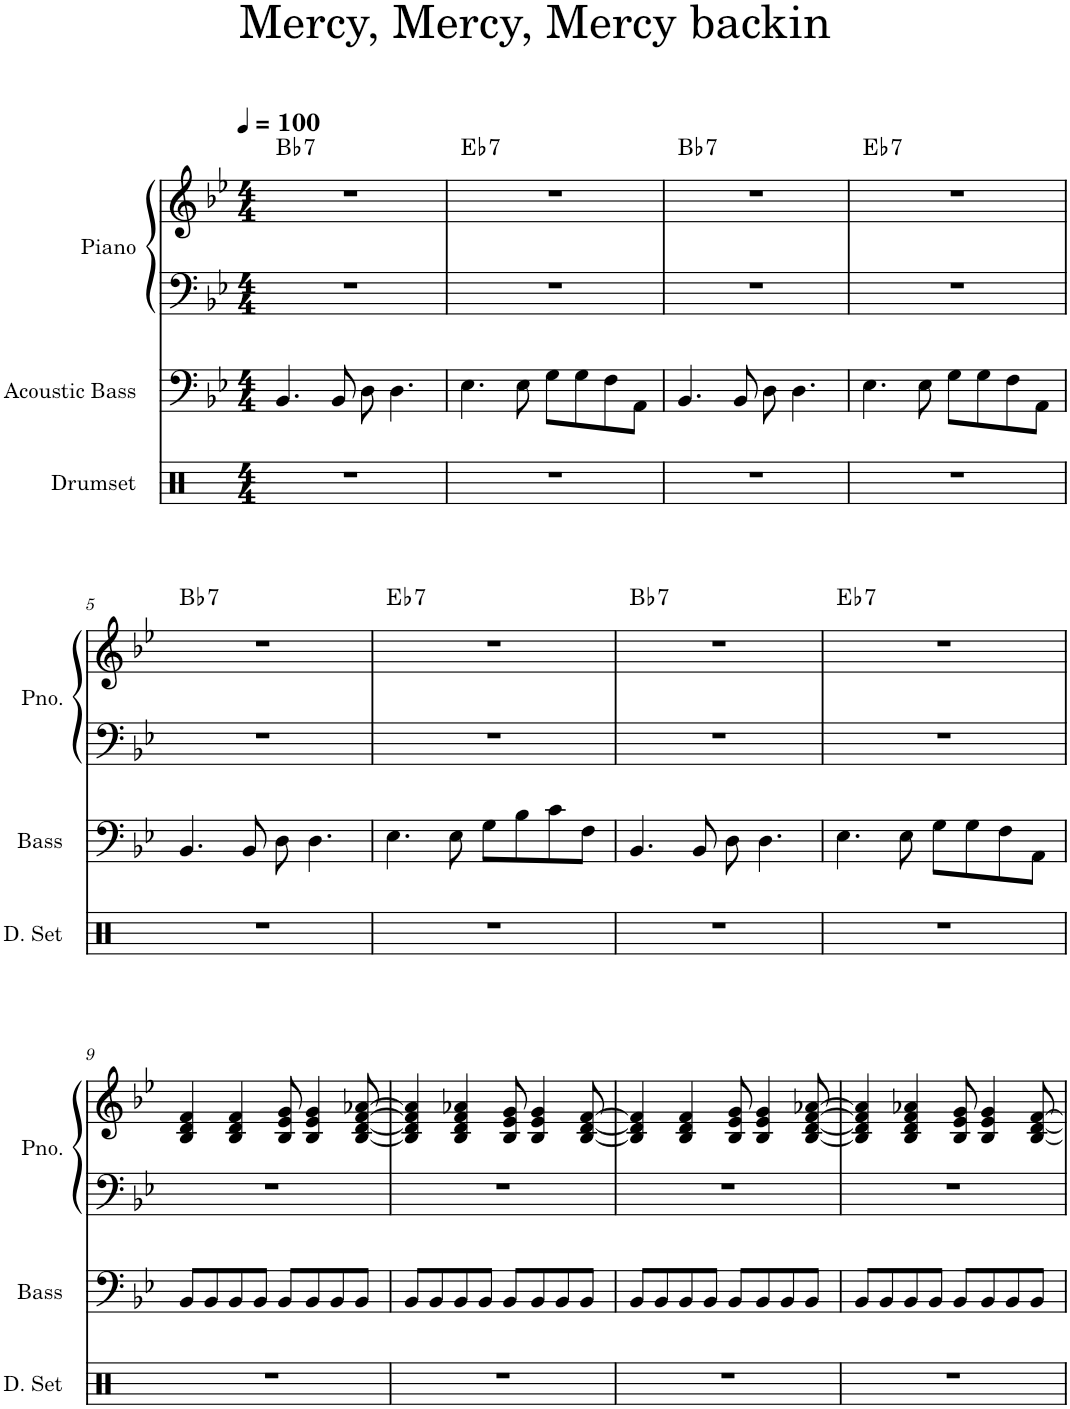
**kern	**kern	**kern	**kern	**harte
*part3	*part2	*part1	*part1	*part1
*staff4	*staff3	*staff2	*staff1	*
*I"Drumset	*I"Acoustic Bass	*I"Piano	*	*
*I'D. Set	*I'Bass	*I'Pno.	*	*
*clefX	*clefF4	*clefF4	*clefG2	*
*	*Trd7c12	*	*	*
*k[]	*k[b-e-]	*k[b-e-]	*k[b-e-]	*
*M4/4	*M4/4	*M4/4	*M4/4	*
*MM100	*MM100	*MM100	*MM100	*
=1	=1	=1	=1	=1
!	!	!	!	!LO:H:kt=7
1r	4.BB-/	1r	1r	Bb:7
.	8BB-/	.	.	.
.	8D\	.	.	.
.	4.D\	.	.	.
=2	=2	=2	=2	=2
!	!	!	!	!LO:H:kt=7
1r	4.E-\	1r	1r	Eb:7
.	8E-\	.	.	.
.	8G\L	.	.	.
.	8G\	.	.	.
.	8F\	.	.	.
.	8AA\J	.	.	.
=3	=3	=3	=3	=3
!	!	!	!	!LO:H:kt=7
1r	4.BB-/	1r	1r	Bb:7
.	8BB-/	.	.	.
.	8D\	.	.	.
.	4.D\	.	.	.
=4	=4	=4	=4	=4
!	!	!	!	!LO:H:kt=7
1r	4.E-\	1r	1r	Eb:7
.	8E-\	.	.	.
.	8G\L	.	.	.
.	8G\	.	.	.
.	8F\	.	.	.
.	8AA\J	.	.	.
!!LO:LB:g=z
=5	=5	=5	=5	=5
!	!	!	!	!LO:H:kt=7
1r	4.BB-/	1r	1r	Bb:7
.	8BB-/	.	.	.
.	8D\	.	.	.
.	4.D\	.	.	.
=6	=6	=6	=6	=6
!	!	!	!	!LO:H:kt=7
1r	4.E-\	1r	1r	Eb:7
.	8E-\	.	.	.
.	8G\L	.	.	.
.	8B-\	.	.	.
.	8c\	.	.	.
.	8F\J	.	.	.
=7	=7	=7	=7	=7
!	!	!	!	!LO:H:kt=7
1r	4.BB-/	1r	1r	Bb:7
.	8BB-/	.	.	.
.	8D\	.	.	.
.	4.D\	.	.	.
=8	=8	=8	=8	=8
!	!	!	!	!LO:H:kt=7
1r	4.E-\	1r	1r	Eb:7
.	8E-\	.	.	.
.	8G\L	.	.	.
.	8G\	.	.	.
.	8F\	.	.	.
.	8AA\J	.	.	.
!!LO:LB:g=z
=9	=9	=9	=9	=9
1r	8BB-/L	1r	4B-/ 4d/ 4f/	.
.	8BB-/	.	.	.
.	8BB-/	.	4B-/ 4d/ 4f/	.
.	8BB-/J	.	.	.
.	8BB-/L	.	8B-/ 8e-/ 8g/	.
.	8BB-/	.	4B-/ 4e-/ 4g/	.
.	8BB-/	.	.	.
.	8BB-/J	.	[8B-/ [8d/ [8f/ [8a-X/	.
=10	=10	=10	=10	=10
1r	8BB-/L	1r	4B-/] 4d/] 4f/] 4a-/]	.
.	8BB-/	.	.	.
.	8BB-/	.	4B-/ 4d/ 4f/ 4a-X/	.
.	8BB-/J	.	.	.
.	8BB-/L	.	8B-/ 8e-/ 8g/	.
.	8BB-/	.	4B-/ 4e-/ 4g/	.
.	8BB-/	.	.	.
.	8BB-/J	.	[8B-/ [8d/ [8f/	.
=11	=11	=11	=11	=11
1r	8BB-/L	1r	4B-/] 4d/] 4f/]	.
.	8BB-/	.	.	.
.	8BB-/	.	4B-/ 4d/ 4f/	.
.	8BB-/J	.	.	.
.	8BB-/L	.	8B-/ 8e-/ 8g/	.
.	8BB-/	.	4B-/ 4e-/ 4g/	.
.	8BB-/	.	.	.
.	8BB-/J	.	[8B-/ [8d/ [8f/ [8a-X/	.
=12	=12	=12	=12	=12
1r	8BB-/L	1r	4B-/] 4d/] 4f/] 4a-/]	.
.	8BB-/	.	.	.
.	8BB-/	.	4B-/ 4d/ 4f/ 4a-X/	.
.	8BB-/J	.	.	.
.	8BB-/L	.	8B-/ 8e-/ 8g/	.
.	8BB-/	.	4B-/ 4e-/ 4g/	.
.	8BB-/	.	.	.
.	8BB-/J	.	[8B-/ [8d/ [8f/	.
=	=	=	=	=
*-	*-	*-	*-	*-
